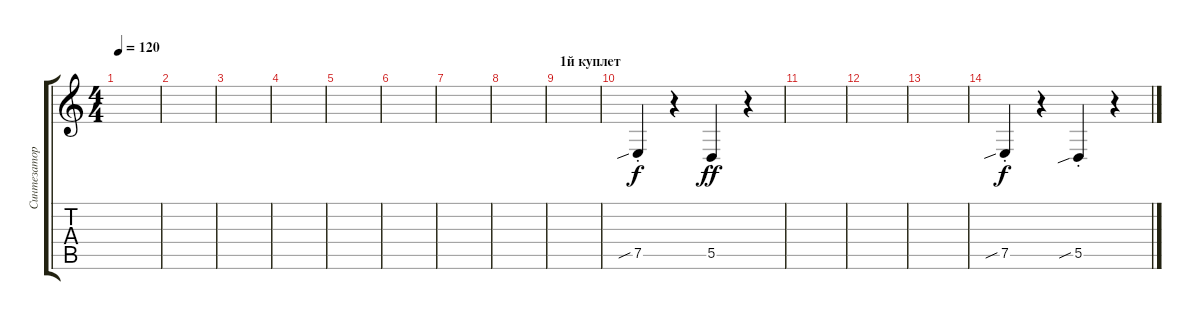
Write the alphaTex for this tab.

\track ("Синтезатор 2" "Синтезатор") {instrument seashore}
\staff {score tabs}
\tuning (E4 B3 G3 D3 A2 E2) {hide}
\ts (4 4)
\tempo 120
\clef g2
\ks c
|
|
|
|
|
|
|
|
\section ("" "1й куплет")
|
7.5{sib st}.4{balance 0} r.4 5.5{st}.4{dy ff balance 16} r.4 |
|
|
|
7.5{sib st}.4{dy f balance 0} r.4 5.5{sib st}.4{balance 16} r.4
